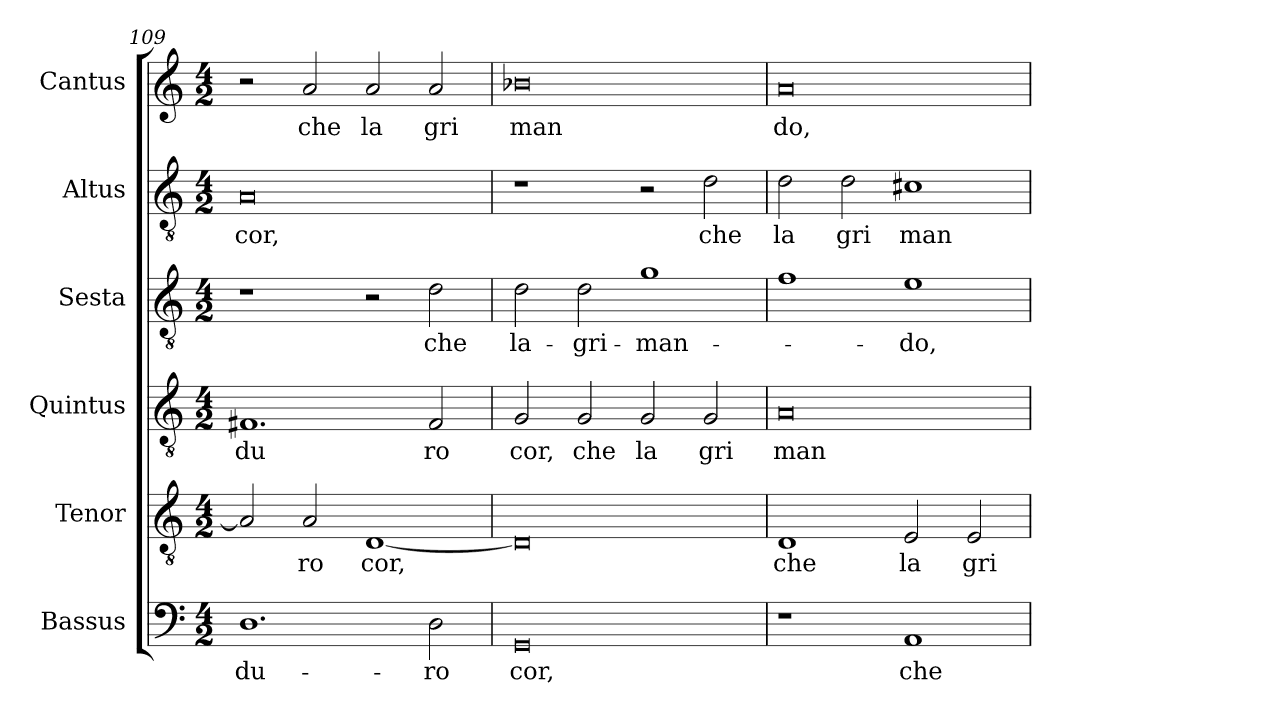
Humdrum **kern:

**kern	**text	**kern	**text	**kern	**text	**kern	**text	**kern	**text	**kern	**text
*part6	*part6	*part5	*part5	*part4	*part4	*part3	*part3	*part2	*part2	*part1	*part1
*staff6	*staff6	*staff5	*staff5	*staff4	*staff4	*staff3	*staff3	*staff2	*staff2	*staff1	*staff1
*I"Bassus	*	*I"Tenor	*	*I"Quintus	*	*I"Sesta	*	*I"Altus	*	*I"Cantus	*
*I'Bassus	*	*I'Tenor	*	*I'Quintus	*	*I'Sesta	*	*I'Altus	*	*I'Cantus	*
*clefF4	*	*clefGv2	*	*clefGv2	*	*clefGv2	*	*clefGv2	*	*clefG2	*
*	*	*	*	*k[]	*	*k[]	*	*	*	*	*
*	*	*	*	*C:	*	*C:	*	*	*	*	*
*M4/2	*	*M4/2	*	*M4/2	*	*M4/2	*	*M4/2	*	*M4/2	*
=109	=109	=109	=109	=109	=109	=109	=109	=109	=109	=109	=109
!	!LO:LY:b:cj	!	!	!	!LO:LY:b:cj	!	!	!	!LO:LY:b:cj	!	!
1.D	du-	2A/]	.	1.F#X	du	1r	.	0A	cor,	2r	.
!	!	!	!LO:LY:b:cj	!	!	!	!	!	!	!	!LO:LY:b:cj
.	.	2A/	ro	.	.	.	.	.	.	2a/	che
!	!	!	!LO:LY:b:cj	!	!	!	!	!	!	!	!LO:LY:b:cj
.	.	[<1D	cor,	.	.	2r	.	.	.	2a/	la
!	!LO:LY:b:cj	!	!	!	!LO:LY:b:cj	!	!LO:LY:b:cj	!	!	!	!LO:LY:b:cj
2D\	-ro	.	.	2F#/	ro	2d\	che	.	.	2a/	gri
=110	=110	=110	=110	=110	=110	=110	=110	=110	=110	=110	=110
!	!LO:LY:b:cj	!	!	!	!LO:LY:b:cj	!	!LO:LY:b:cj	!	!	!	!LO:LY:b:cj
0GG	cor,	0D]	.	2G/	cor,	2d\	la-	1r	.	0b-X	man
!	!	!	!	!	!LO:LY:b:cj	!	!LO:LY:b:cj	!	!	!	!
.	.	.	.	2G/	che	2d\	-gri-	.	.	.	.
!	!	!	!	!	!LO:LY:b:cj	!	!LO:LY:b	!	!	!	!
.	.	.	.	2G/	la	1g	-man-	2r	.	.	.
!	!	!	!	!	!LO:LY:b:cj	!	!	!	!LO:LY:b:cj	!	!
.	.	.	.	2G/	gri	.	.	2d\	che	.	.
=111	=111	=111	=111	=111	=111	=111	=111	=111	=111	=111	=111
!	!	!	!LO:LY:b:cj	!	!LO:LY:b:cj	!	!	!	!LO:LY:b:cj	!	!LO:LY:b:cj
1r	.	1D	che	0A	man	1f	.	2d\	la	0a	do,
!	!	!	!	!	!	!	!	!	!LO:LY:b:cj	!	!
.	.	.	.	.	.	.	.	2d\	gri	.	.
!	!LO:LY:b:cj	!	!LO:LY:b:cj	!	!	!	!LO:LY:b:cj	!	!LO:LY:b:cj	!	!
1AA	che	2E/	la	.	.	1e	-do,	1c#X	man	.	.
!	!	!	!LO:LY:b:cj	!	!	!	!	!	!	!	!
.	.	2E/	gri	.	.	.	.	.	.	.	.
=	=	=	=	=	=	=	=	=	=	=	=
*-	*-	*-	*-	*-	*-	*-	*-	*-	*-	*-	*-
